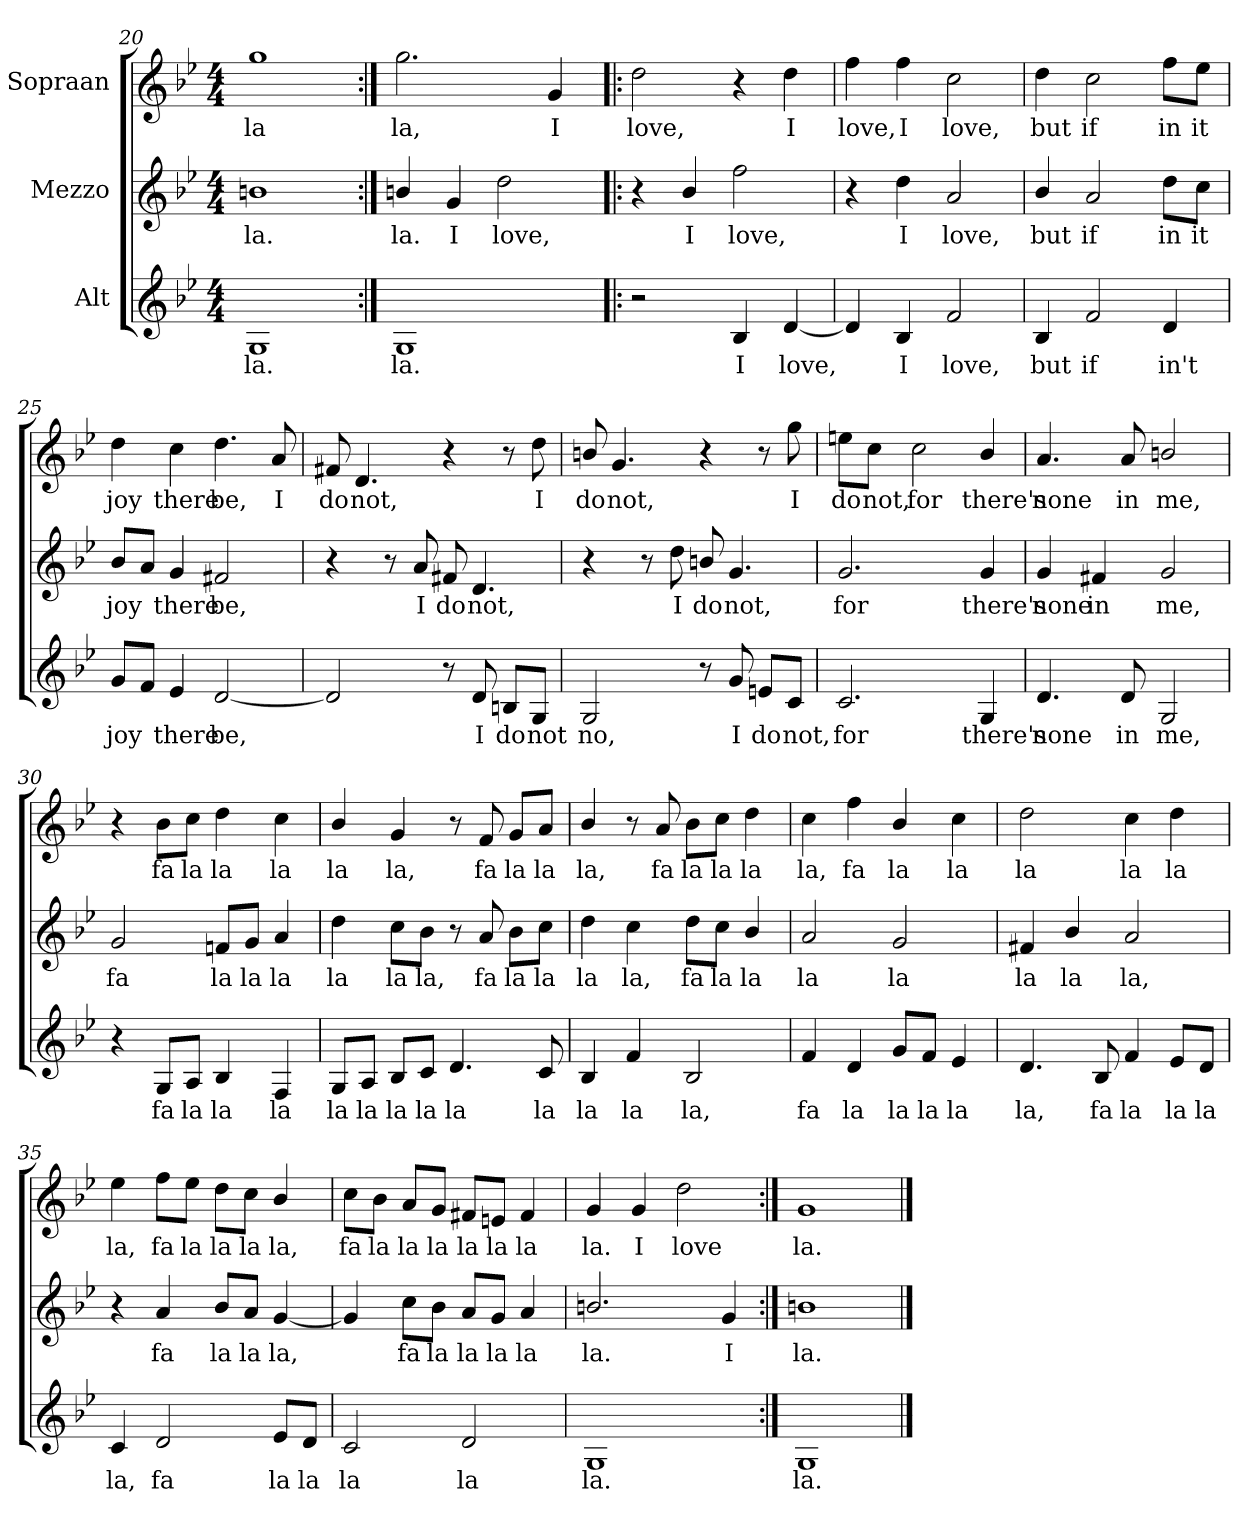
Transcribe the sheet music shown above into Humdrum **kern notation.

**kern	**text	**kern	**text	**kern	**text
*part3	*part3	*part2	*part2	*part1	*part1
*staff3	*staff3	*staff2	*staff2	*staff1	*staff1
*I"Alt	*	*I"Mezzo	*	*I"Sopraan	*
*clefG2	*	*clefG2	*	*clefG2	*
*k[b-e-]	*	*k[b-e-]	*	*k[b-e-]	*
*B-:	*	*B-:	*	*B-:	*
*M4/4	*	*M4/4	*	*M4/4	*
=20	=20	=20	=20	=20	=20
!	!LO:LY:b	!	!LO:LY:b	!	!LO:LY:b
1G	la.	1bn	la.	1gg	la
!!LO:PB:g=z
=21:|!	=21:|!	=21:|!	=21:|!	=21:|!	=21:|!
!	!LO:LY:b	!	!LO:LY:b	!	!LO:LY:b
1G	la.	4bn/	la.	2.gg\	la,
!	!	!	!LO:LY:b	!	!
.	.	4g/	I	.	.
!	!	!	!LO:LY:b	!	!
.	.	2dd\	love,	.	.
!	!	!	!	!	!LO:LY:b
.	.	.	.	4g/	I
=22!|:	=22!|:	=22!|:	=22!|:	=22!|:	=22!|:
!	!	!	!	!	!LO:LY:b
2r	.	4r	.	2dd\	love,
!	!	!	!LO:LY:b	!	!
.	.	4b-/	I	.	.
!	!LO:LY:b	!	!LO:LY:b	!	!
4B-/	I	2ff\	love,	4r	.
!	!LO:LY:b	!	!	!	!LO:LY:b
[4d/	love,	.	.	4dd\	I
=23	=23	=23	=23	=23	=23
!	!	!	!	!	!LO:LY:b
4d/]	.	4r	.	4ff\	love,
!	!LO:LY:b	!	!LO:LY:b	!	!LO:LY:b
4B-/	I	4dd\	I	4ff\	I
!	!LO:LY:b	!	!LO:LY:b	!	!LO:LY:b
2f/	love,	2a/	love,	2cc\	love,
=24	=24	=24	=24	=24	=24
!	!LO:LY:b	!	!LO:LY:b	!	!LO:LY:b
4B-/	but	4b-/	but	4dd\	but
!	!LO:LY:b	!	!LO:LY:b	!	!LO:LY:b
2f/	if	2a/	if	2cc\	if
!	!LO:LY:b	!	!LO:LY:b	!	!LO:LY:b
4d/	in't	8dd\L	in	8ff\L	in
!	!	!	!LO:LY:b	!	!LO:LY:b
.	.	8cc\J	it	8ee-\J	it
=25	=25	=25	=25	=25	=25
!	!LO:LY:b	!	!LO:LY:b	!	!LO:LY:b
8g/L	joy	8b-/L	joy	4dd\	joy
8f/J	.	8a/J	.	.	.
!	!LO:LY:b	!	!LO:LY:b	!	!LO:LY:b
4e-/	there	4g/	there	4cc\	there
!	!LO:LY:b	!	!LO:LY:b	!	!LO:LY:b
[2d/	be,	2f#X/	be,	4.dd\	be,
!	!	!	!	!	!LO:LY:b
.	.	.	.	8a/	I
!!LO:LB:g=z
=26	=26	=26	=26	=26	=26
!	!	!	!	!	!LO:LY:b
2d/]	.	4r	.	8f#X/	do
!	!	!	!	!	!LO:LY:b
.	.	.	.	4.d/	not,
.	.	8r	.	.	.
!	!	!	!LO:LY:b	!	!
.	.	8a/	I	.	.
!	!	!	!LO:LY:b	!	!
8r	.	8f#X/	do	4r	.
!	!LO:LY:b	!	!LO:LY:b	!	!
8d/	I	4.d/	not,	.	.
!	!LO:LY:b	!	!	!	!
8Bn/L	do	.	.	8r	.
!	!LO:LY:b	!	!	!	!LO:LY:b
8G/J	not	.	.	8dd\	I
=27	=27	=27	=27	=27	=27
!	!LO:LY:b	!	!	!	!LO:LY:b
2G/	no,	4r	.	8bn/	do
!	!	!	!	!	!LO:LY:b
.	.	.	.	4.g/	not,
.	.	8r	.	.	.
!	!	!	!LO:LY:b	!	!
.	.	8dd\	I	.	.
!	!	!	!LO:LY:b	!	!
8r	.	8bn/	do	4r	.
!	!LO:LY:b	!	!LO:LY:b	!	!
8g/	I	4.g/	not,	.	.
!	!LO:LY:b	!	!	!	!
8en/L	do	.	.	8r	.
!	!LO:LY:b	!	!	!	!LO:LY:b
8c/J	not,	.	.	8gg\	I
=28	=28	=28	=28	=28	=28
!	!LO:LY:b	!	!LO:LY:b	!	!LO:LY:b
2.c/	for	2.g/	for	8een\L	do
!	!	!	!	!	!LO:LY:b
.	.	.	.	8cc\J	not,
!	!	!	!	!	!LO:LY:b
.	.	.	.	2cc\	for
!	!LO:LY:b	!	!LO:LY:b	!	!LO:LY:b
4G/	there's	4g/	there's	4b-/	there's
=29	=29	=29	=29	=29	=29
!	!LO:LY:b	!	!LO:LY:b	!	!LO:LY:b
4.d/	none	4g/	none	4.a/	none
!	!	!	!LO:LY:b	!	!
.	.	4f#X/	in	.	.
!	!LO:LY:b	!	!	!	!LO:LY:b
8d/	in	.	.	8a/	in
!	!LO:LY:b	!	!LO:LY:b	!	!LO:LY:b
2G/	me,	2g/	me,	2bn/	me,
!!LO:LB:g=z
=30	=30	=30	=30	=30	=30
!	!	!	!LO:LY:b	!	!
4r	.	2g/	fa	4r	.
!	!LO:LY:b	!	!	!	!LO:LY:b
8G/L	fa	.	.	8b-\L	fa
!	!LO:LY:b	!	!	!	!LO:LY:b
8A/J	la	.	.	8cc\J	la
!	!LO:LY:b	!	!LO:LY:b	!	!LO:LY:b
4B-/	la	8fn/L	la	4dd\	la
!	!	!	!LO:LY:b	!	!
.	.	8g/J	la	.	.
!	!LO:LY:b	!	!LO:LY:b	!	!LO:LY:b
4F/	la	4a/	la	4cc\	la
=31	=31	=31	=31	=31	=31
!	!LO:LY:b	!	!LO:LY:b	!	!LO:LY:b
8G/L	la	4dd\	la	4b-/	la
!	!LO:LY:b	!	!	!	!
8A/J	la	.	.	.	.
!	!LO:LY:b	!	!LO:LY:b	!	!LO:LY:b
8B-/L	la	8cc\L	la	4g/	la,
!	!LO:LY:b	!	!LO:LY:b	!	!
8c/J	la	8b-\J	la,	.	.
!	!LO:LY:b	!	!	!	!
4.d/	la	8r	.	8r	.
!	!	!	!LO:LY:b	!	!LO:LY:b
.	.	8a/	fa	8f/	fa
!	!	!	!LO:LY:b	!	!LO:LY:b
.	.	8b-\L	la	8g/L	la
!	!LO:LY:b	!	!LO:LY:b	!	!LO:LY:b
8c/	la	8cc\J	la	8a/J	la
=32	=32	=32	=32	=32	=32
!	!LO:LY:b	!	!LO:LY:b	!	!LO:LY:b
4B-/	la	4dd\	la	4b-/	la,
!	!LO:LY:b	!	!LO:LY:b	!	!
4f/	la	4cc\	la,	8r	.
!	!	!	!	!	!LO:LY:b
.	.	.	.	8a/	fa
!	!LO:LY:b	!	!LO:LY:b	!	!LO:LY:b
2B-/	la,	8dd\L	fa	8b-\L	la
!	!	!	!LO:LY:b	!	!LO:LY:b
.	.	8cc\J	la	8cc\J	la
!	!	!	!LO:LY:b	!	!LO:LY:b
.	.	4b-/	la	4dd\	la
=33	=33	=33	=33	=33	=33
!	!LO:LY:b	!	!LO:LY:b	!	!LO:LY:b
4f/	fa	2a/	la	4cc\	la,
!	!LO:LY:b	!	!	!	!LO:LY:b
4d/	la	.	.	4ff\	fa
!	!LO:LY:b	!	!LO:LY:b	!	!LO:LY:b
8g/L	la	2g/	la	4b-/	la
!	!LO:LY:b	!	!	!	!
8f/J	la	.	.	.	.
!	!LO:LY:b	!	!	!	!LO:LY:b
4e-/	la	.	.	4cc\	la
!!LO:LB:g=z
=34	=34	=34	=34	=34	=34
!	!LO:LY:b	!	!LO:LY:b	!	!LO:LY:b
4.d/	la,	4f#X/	la	2dd\	la
!	!	!	!LO:LY:b	!	!
.	.	4b-/	la	.	.
!	!LO:LY:b	!	!	!	!
8B-/	fa	.	.	.	.
!	!LO:LY:b	!	!LO:LY:b	!	!LO:LY:b
4f/	la	2a/	la,	4cc\	la
!	!LO:LY:b	!	!	!	!LO:LY:b
8e-/L	la	.	.	4dd\	la
!	!LO:LY:b	!	!	!	!
8d/J	la	.	.	.	.
=35	=35	=35	=35	=35	=35
!	!LO:LY:b	!	!	!	!LO:LY:b
4c/	la,	4r	.	4ee-\	la,
!	!LO:LY:b	!	!LO:LY:b	!	!LO:LY:b
2d/	fa	4a/	fa	8ff\L	fa
!	!	!	!	!	!LO:LY:b
.	.	.	.	8ee-\J	la
!	!	!	!LO:LY:b	!	!LO:LY:b
.	.	8b-/L	la	8dd\L	la
!	!	!	!LO:LY:b	!	!LO:LY:b
.	.	8a/J	la	8cc\J	la
!	!LO:LY:b	!	!LO:LY:b	!	!LO:LY:b
8e-/L	la	[4g/	la,	4b-/	la,
!	!LO:LY:b	!	!	!	!
8d/J	la	.	.	.	.
=36	=36	=36	=36	=36	=36
!	!LO:LY:b	!	!	!	!LO:LY:b
2c/	la	4g/]	.	8cc\L	fa
!	!	!	!	!	!LO:LY:b
.	.	.	.	8b-\J	la
!	!	!	!LO:LY:b	!	!LO:LY:b
.	.	8cc\L	fa	8a/L	la
!	!	!	!LO:LY:b	!	!LO:LY:b
.	.	8b-\J	la	8g/J	la
!	!LO:LY:b	!	!LO:LY:b	!	!LO:LY:b
2d/	la	8a/L	la	8f#X/L	la
!	!	!	!LO:LY:b	!	!LO:LY:b
.	.	8g/J	la	8en/J	la
!	!	!	!LO:LY:b	!	!LO:LY:b
.	.	4a/	la	4f#/	la
=37	=37	=37	=37	=37	=37
!	!LO:LY:b	!	!LO:LY:b	!	!LO:LY:b
1G	la.	2.bn/	la.	4g/	la.
!	!	!	!	!	!LO:LY:b
.	.	.	.	4g/	I
!	!	!	!	!	!LO:LY:b
.	.	.	.	2dd\	love
!	!	!	!LO:LY:b	!	!
.	.	4g/	I	.	.
=38:|!	=38:|!	=38:|!	=38:|!	=38:|!	=38:|!
!	!LO:LY:b	!	!LO:LY:b	!	!LO:LY:b
1G	la.	1bn	la.	1g	la.
==	==	==	==	==	==
*-	*-	*-	*-	*-	*-
